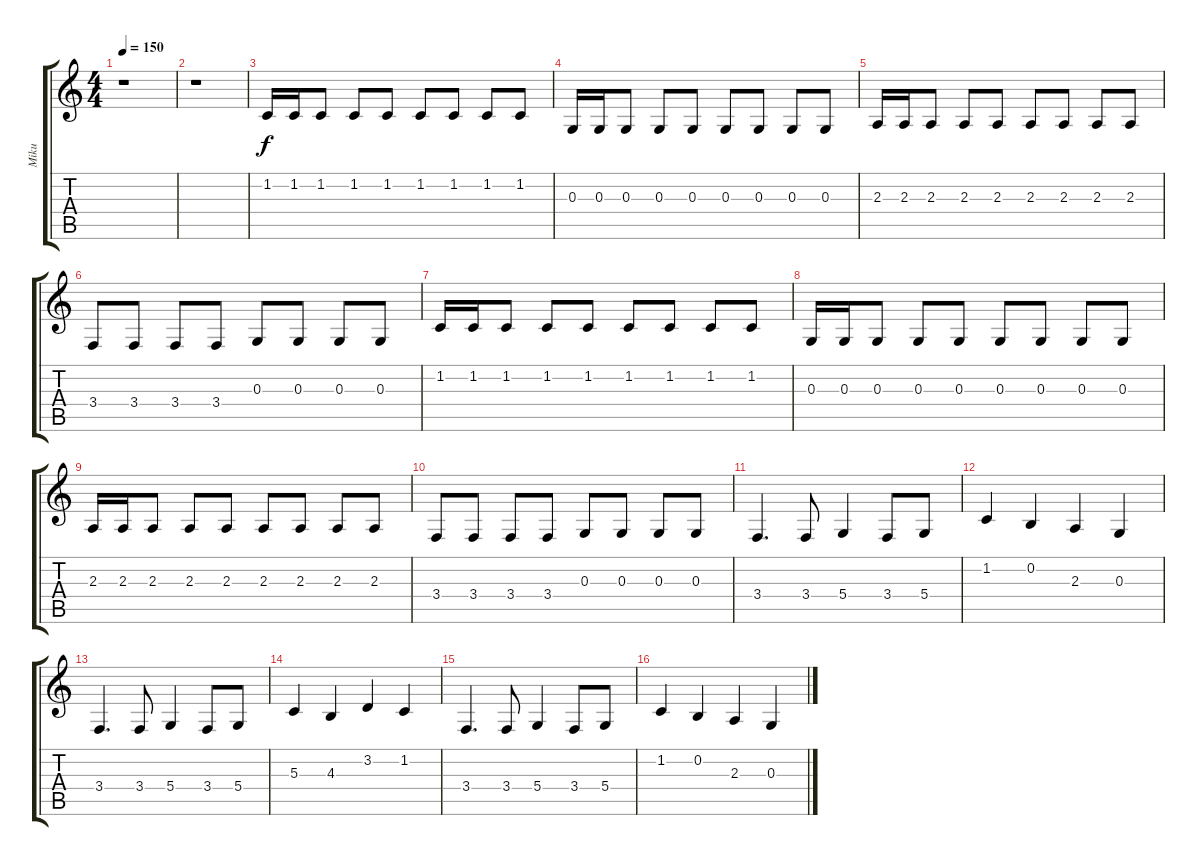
\track ("Miku" "Miku") {instrument altosax}
\staff {score tabs}
\tuning (E4 B3 G3 D3 A2 E2) {hide}
\ts (4 4)
\tempo 150
\clef g2
\ks c
r.1{dy f} |
r.1 |
1.2.16 1.2.16 1.2.8 1.2.8 1.2.8 1.2.8 1.2.8 1.2.8 1.2.8 |
0.3.16 0.3.16 0.3.8 0.3.8 0.3.8 0.3.8 0.3.8 0.3.8 0.3.8 |
2.3.16 2.3.16 2.3.8 2.3.8 2.3.8 2.3.8 2.3.8 2.3.8 2.3.8 |
3.4.8 3.4.8 3.4.8 3.4.8 0.3.8 0.3.8 0.3.8 0.3.8 |
1.2.16 1.2.16 1.2.8 1.2.8 1.2.8 1.2.8 1.2.8 1.2.8 1.2.8 |
0.3.16 0.3.16 0.3.8 0.3.8 0.3.8 0.3.8 0.3.8 0.3.8 0.3.8 |
2.3.16 2.3.16 2.3.8 2.3.8 2.3.8 2.3.8 2.3.8 2.3.8 2.3.8 |
3.4.8 3.4.8 3.4.8 3.4.8 0.3.8 0.3.8 0.3.8 0.3.8 |
3.4.4{d} 3.4.8 5.4.4 3.4.8 5.4.8 |
1.2.4 0.2.4 2.3.4 0.3.4 |
3.4.4{d} 3.4.8 5.4.4 3.4.8 5.4.8 |
5.3.4 4.3.4 3.2.4 1.2.4 |
3.4.4{d} 3.4.8 5.4.4 3.4.8 5.4.8 |
1.2.4 0.2.4 2.3.4 0.3.4
